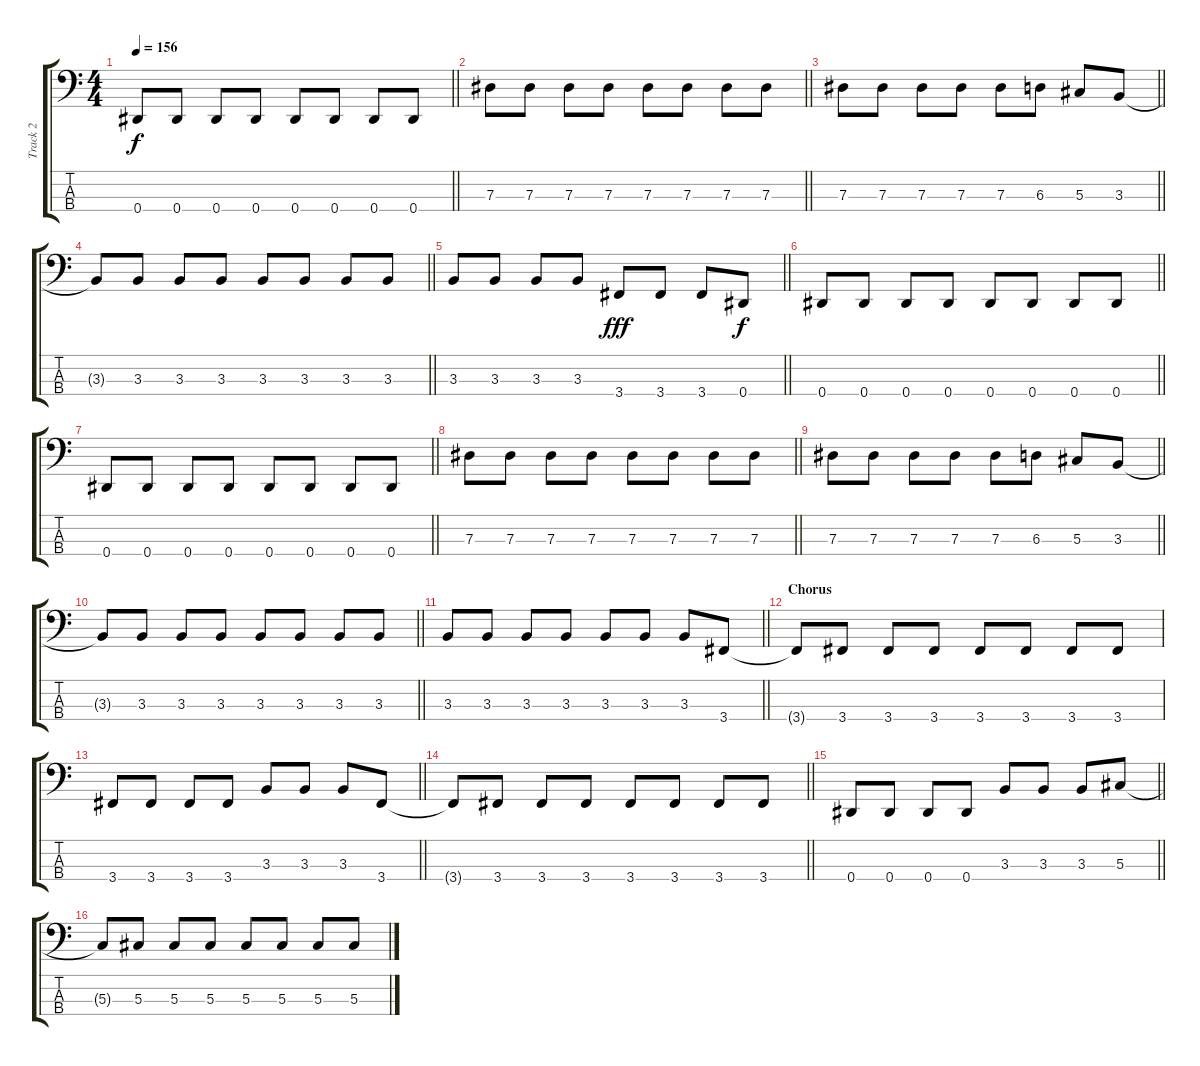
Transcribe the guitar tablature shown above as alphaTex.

\track ("Track 2" "Track 2") {instrument electricbasspick}
\staff {score tabs}
\tuning (Gb2 Db2 Ab1 Eb1) {hide}
\ts (4 4)
\tempo 156
\clef f4
\barLineRight lightlight
\ks c
0.4.8{dy f} 0.4.8 0.4.8 0.4.8 0.4.8 0.4.8 0.4.8 0.4.8 |
\barLineRight lightlight
7.3.8 7.3.8 7.3.8 7.3.8 7.3.8 7.3.8 7.3.8 7.3.8 |
\barLineRight lightlight
7.3.8 7.3.8 7.3.8 7.3.8 7.3.8 6.3.8 5.3.8 3.3.8 |
\barLineRight lightlight
3.3{t}.8 3.3.8 3.3.8 3.3.8 3.3.8 3.3.8 3.3.8 3.3.8 |
\barLineRight lightlight
3.3.8 3.3.8 3.3.8 3.3.8 3.4.8{dy fff} 3.4.8 3.4.8 0.4.8{dy f} |
\barLineRight lightlight
0.4.8 0.4.8 0.4.8 0.4.8 0.4.8 0.4.8 0.4.8 0.4.8 |
\barLineRight lightlight
0.4.8 0.4.8 0.4.8 0.4.8 0.4.8 0.4.8 0.4.8 0.4.8 |
\barLineRight lightlight
7.3.8 7.3.8 7.3.8 7.3.8 7.3.8 7.3.8 7.3.8 7.3.8 |
\barLineRight lightlight
7.3.8 7.3.8 7.3.8 7.3.8 7.3.8 6.3.8 5.3.8 3.3.8 |
\barLineRight lightlight
3.3{t}.8 3.3.8 3.3.8 3.3.8 3.3.8 3.3.8 3.3.8 3.3.8 |
\barLineRight lightlight
3.3.8 3.3.8 3.3.8 3.3.8 3.3.8 3.3.8 3.3.8 3.4.8 |
\section ("" "Chorus")
3.4{t}.8 3.4.8 3.4.8 3.4.8 3.4.8 3.4.8 3.4.8 3.4.8 |
\barLineRight lightlight
3.4.8 3.4.8 3.4.8 3.4.8 3.3.8 3.3.8 3.3.8 3.4.8 |
\barLineRight lightlight
3.4{t}.8 3.4.8 3.4.8 3.4.8 3.4.8 3.4.8 3.4.8 3.4.8 |
\barLineRight lightlight
0.4.8 0.4.8 0.4.8 0.4.8 3.3.8 3.3.8 3.3.8 5.3.8 |
5.3{t}.8 5.3.8 5.3.8 5.3.8 5.3.8 5.3.8 5.3.8 5.3.8
